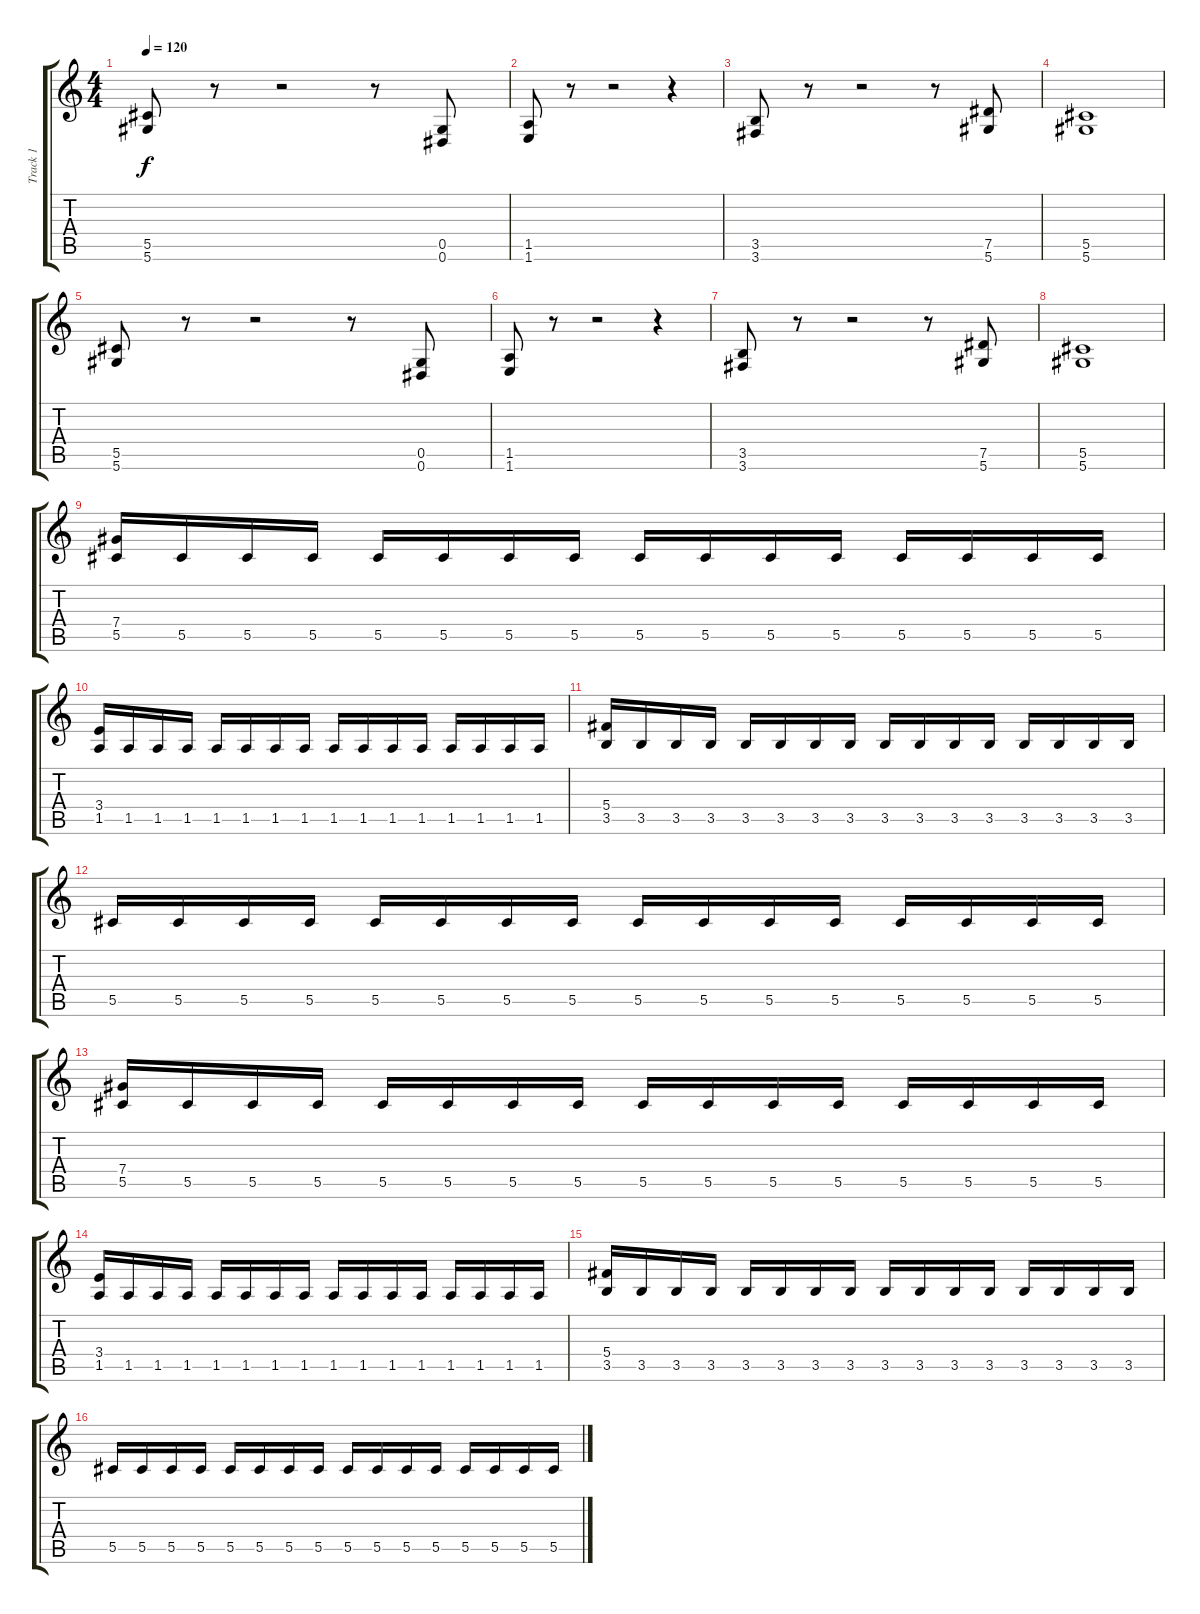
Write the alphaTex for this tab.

\track ("Track 1" "Track 1") {instrument distortionguitar}
\staff {score tabs}
\tuning (Eb4 Bb3 Gb3 Db3 Ab2 Eb2) {hide}
\ts (4 4)
\tempo 120
\clef g2
\ks c
(5.5 5.6).8{dy f instrument distortionguitar} r.8 r.2 r.8 (0.5 0.6).8 |
(1.5 1.6).8 r.8 r.2 r.4 |
(3.5 3.6).8 r.8 r.2 r.8 (7.5 5.6).8 |
(5.5 5.6).1 |
(5.5 5.6).8 r.8 r.2 r.8 (0.5 0.6).8 |
(1.5 1.6).8 r.8 r.2 r.4 |
(3.5 3.6).8 r.8 r.2 r.8 (7.5 5.6).8 |
(5.5 5.6).1 |
(7.4 5.5).16 5.5.16 5.5.16 5.5.16 5.5.16 5.5.16 5.5.16 5.5.16 5.5.16 5.5.16 5.5.16 5.5.16 5.5.16 5.5.16 5.5.16 5.5.16 |
(3.4 1.5).16 1.5.16 1.5.16 1.5.16 1.5.16 1.5.16 1.5.16 1.5.16 1.5.16 1.5.16 1.5.16 1.5.16 1.5.16 1.5.16 1.5.16 1.5.16 |
(5.4 3.5).16 3.5.16 3.5.16 3.5.16 3.5.16 3.5.16 3.5.16 3.5.16 3.5.16 3.5.16 3.5.16 3.5.16 3.5.16 3.5.16 3.5.16 3.5.16 |
5.5.16 5.5.16 5.5.16 5.5.16 5.5.16 5.5.16 5.5.16 5.5.16 5.5.16 5.5.16 5.5.16 5.5.16 5.5.16 5.5.16 5.5.16 5.5.16 |
(7.4 5.5).16 5.5.16 5.5.16 5.5.16 5.5.16 5.5.16 5.5.16 5.5.16 5.5.16 5.5.16 5.5.16 5.5.16 5.5.16 5.5.16 5.5.16 5.5.16 |
(3.4 1.5).16 1.5.16 1.5.16 1.5.16 1.5.16 1.5.16 1.5.16 1.5.16 1.5.16 1.5.16 1.5.16 1.5.16 1.5.16 1.5.16 1.5.16 1.5.16 |
(5.4 3.5).16 3.5.16 3.5.16 3.5.16 3.5.16 3.5.16 3.5.16 3.5.16 3.5.16 3.5.16 3.5.16 3.5.16 3.5.16 3.5.16 3.5.16 3.5.16 |
5.5.16 5.5.16 5.5.16 5.5.16 5.5.16 5.5.16 5.5.16 5.5.16 5.5.16 5.5.16 5.5.16 5.5.16 5.5.16 5.5.16 5.5.16 5.5.16
